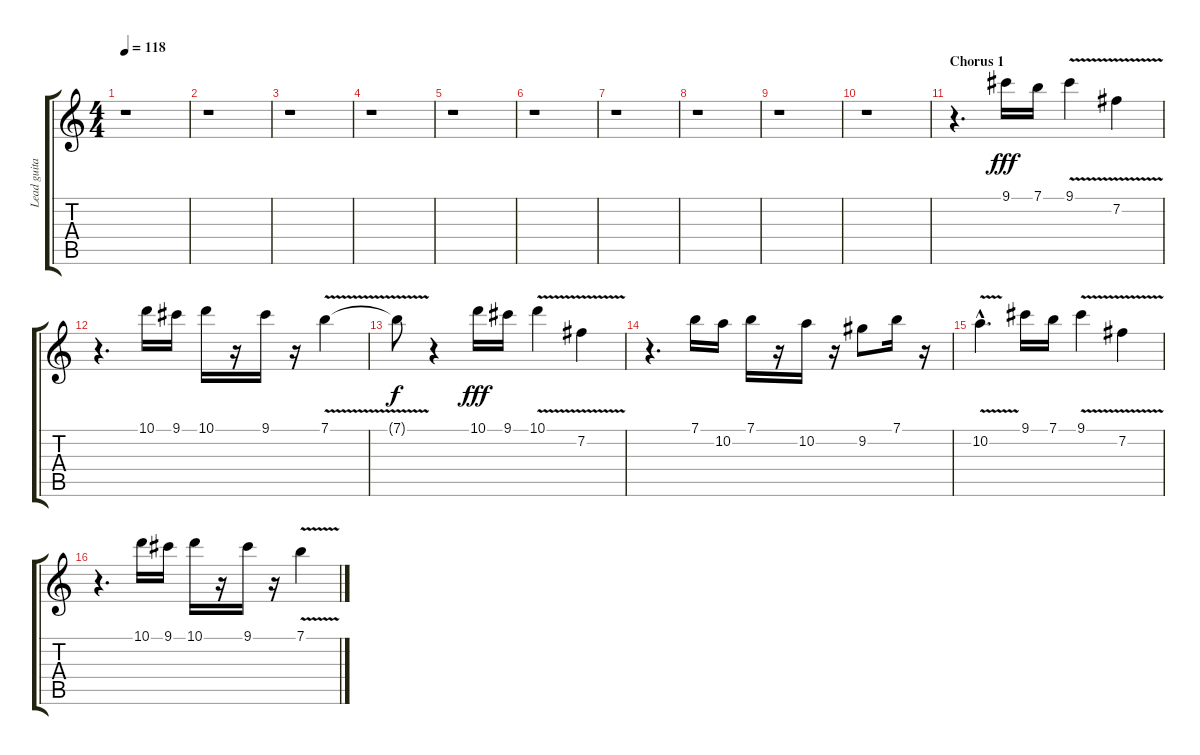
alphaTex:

\track ("Lead guitar/ Trumpet" "Lead guita") {instrument distortionguitar}
\staff {score tabs}
\tuning (E4 B3 G3 D3 A2 E2) {hide}
\ts (4 4)
\tempo 118
\clef g2
\ks c
r.1{dy fff} |
r.1 |
r.1 |
r.1 |
r.1 |
r.1 |
r.1 |
r.1 |
r.1 |
r.1 |
\section ("" "Chorus 1")
r.4{d volume 16 balance 8 instrument trumpet} 9.1.16 7.1.16 9.1{v}.4 7.2{v}.4 |
r.4{d} 10.1.16 9.1.16 10.1.16 r.16 9.1.16 r.16 7.1{v}.4 |
7.1{t}.8{dy f} r.4 10.1.16{dy fff} 9.1.16 10.1{v}.4 7.2{v}.4 |
r.4{d} 7.1.16 10.2.16 7.1.16 r.16 10.2.16 r.16 9.2.8 7.1.16 r.16 |
10.2{v hac}.4{d} 9.1.16 7.1.16 9.1{v}.4 7.2{v}.4 |
r.4{d} 10.1.16 9.1.16 10.1.16 r.16 9.1.16 r.16 7.1{v}.4
